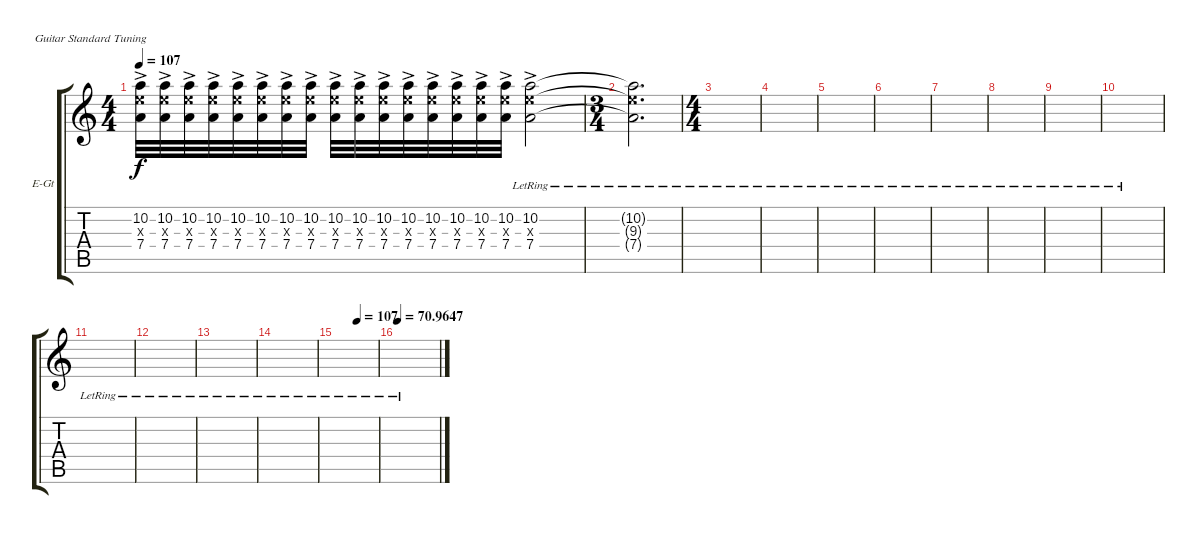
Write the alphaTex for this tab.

\defaultSystemsLayout 4
\bracketExtendMode groupsimilarinstruments
\firstSystemTrackNameOrientation horizontal
\otherSystemsTrackNameOrientation horizontal
\track ("Effect" "E-Gt") {instrument electricguitarclean}
\staff {score tabs}
\tuning (E4 B3 G3 D3 A2 E2)
\ts (4 4)
\tempo 107
\clef g2
\scale
0.333333
\ks c
(7.4 10.2{ac} 9.3{x}).32{dy f} (7.4 10.2{ac} 9.3{x}).32 (7.4 10.2{ac} 9.3{x}).32 (7.4 10.2{ac} 9.3{x}).32 (7.4 10.2{ac} 9.3{x}).32 (7.4 10.2{ac} 9.3{x}).32 (7.4 10.2{ac} 9.3{x}).32 (7.4 10.2{ac} 9.3{x}).32 (7.4 10.2{ac} 9.3{x}).32 (7.4 10.2{ac} 9.3{x}).32 (7.4 10.2{ac} 9.3{x}).32 (7.4 10.2{ac} 9.3{x}).32 (7.4 10.2{ac} 9.3{x}).32 (7.4 10.2{ac} 9.3{x}).32 (7.4 10.2{ac} 9.3{x}).32 (7.4 10.2{ac} 9.3{x}).32 (7.4{lr} 9.3{x} 10.2{ac lr}).2 |
\ts (3 4)
\scale
0.39527 (9.3{x t} 7.4{lr t} 10.2{lr t}).2{d} |
\ts (4 4)
\scale
0.39527 |
\scale
0.209459 |
\scale
0.333333 |
\scale
0.333333 |
\scale
0.333333 |
\scale
0.333333 |
\scale
0.333333 |
\scale
0.333333 |
\scale
0.333333 |
\scale
0.333333 |
\scale
0.333333 |
\scale
0.333333 |
\tempo (107 0.5)
\scale
0.333333 |
\tempo
70.9647
\scale
0.333333
